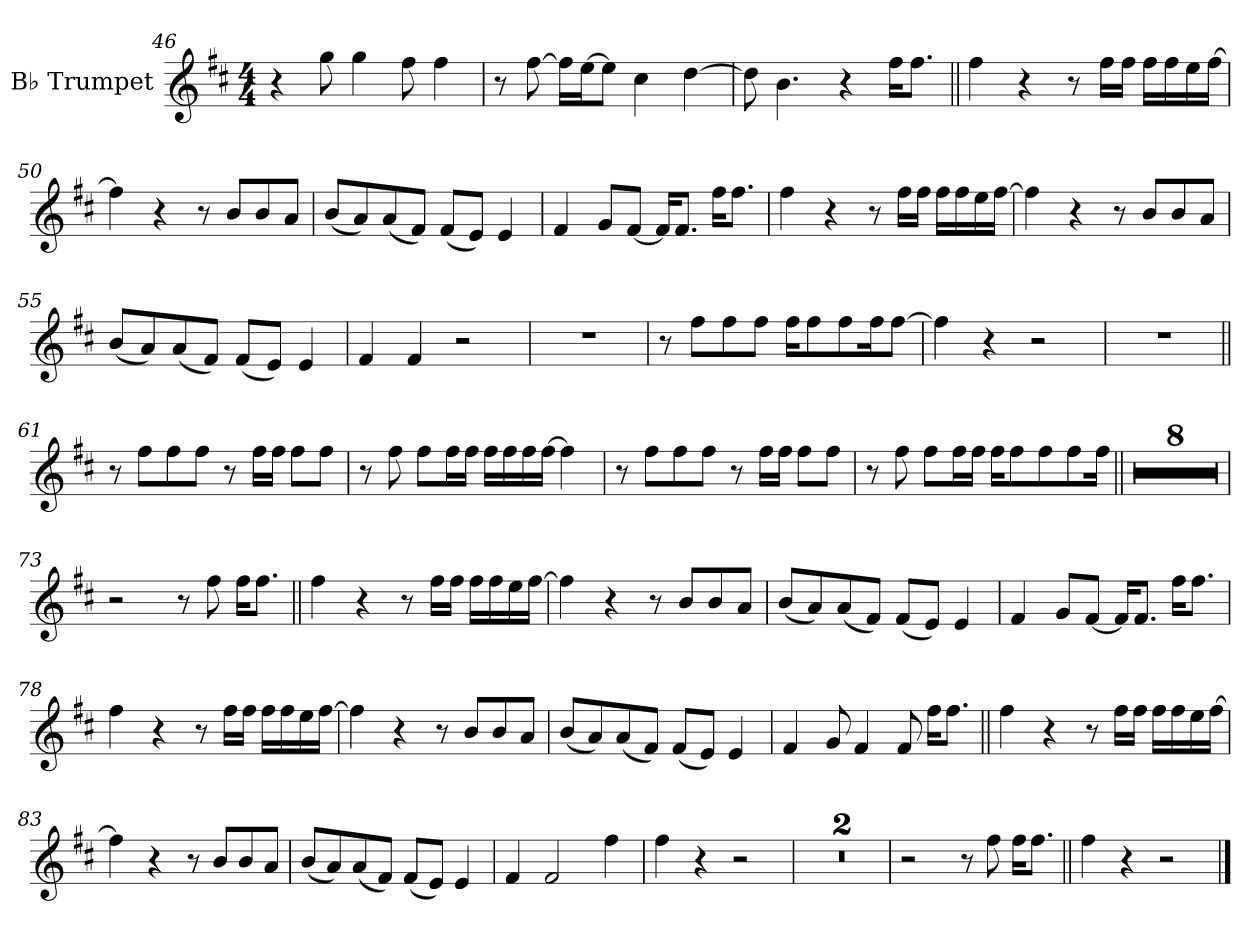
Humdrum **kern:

**kern
*part1
*staff1
*I"B♭ Trumpet
*I'B♭ Tpt.
*clefG2
*ITrd1c2
*k[]
*M4/4
=46
4r
8ff
4ff
8ee
4ee
=47
8r
[8ee
16eeLL]
[16ddJ
8ddJ]
4b
[4cc
=48
8cc]
4.a
4r
16ee!KL
8.ee!J
=49||
4ee!
4r
8r
16ee!LL
16ee!JJ
16ee!LL
16ee!
16dd!
[16ee!JJ
=50
4ee!]
4r
8r
8aL
8a
8gJ
=51
(<8aL
8g)
(<8g
8eJ)
(<8eL
8dJ)
4d
=52
4e
8fL
[8eJ
16eKL]
8.eJ
16ee!KL
8.ee!J
=53
4ee!
4r
8r
16ee!LL
16ee!JJ
16ee!LL
16ee!
16dd!
[16ee!JJ
=54
4ee!]
4r
8r
8aL
8a
8gJ
=55
(<8aL
8g)
(<8g
8eJ)
(<8eL
8dJ)
4d
=56
4e
4e
2r
=57
1r
=58
8r
8ee!L
8ee!
8ee!J
16ee!KL
8ee!
8ee!
16ee!K
[8ee!J
=59
4ee!]
4r
2r
=60
1r
=61||
8r
8ee!L
8ee!
8ee!J
8r
16ee!LL
16ee!JJ
8ee!L
8ee!J
=62
8r
8ee!
8ee!L
16ee!L
16ee!JJ
16ee!LL
16ee!
16ee!
[16ee!JJ
4ee!]
=63
8r
8ee!L
8ee!
8ee!J
8r
16ee!LL
16ee!JJ
8ee!L
8ee!J
=64
8r
8ee!
8ee!L
16ee!L
16ee!JJ
16ee!KL
8ee!
8ee!
8ee!
16ee!Jk
=65||
1r
=66
1r
=67
1r
=68
1r
=69
1r
=70
1r
=71
1r
=72
1r
=73
2r
8r
8ee!
16ee!KL
8.ee!J
=74||
4ee!
4r
8r
16ee!LL
16ee!JJ
16ee!LL
16ee!
16dd!
[16ee!JJ
=75
4ee!]
4r
8r
8aL
8a
8gJ
=76
(<8aL
8g)
(<8g
8eJ)
(<8eL
8dJ)
4d
=77
4e
8fL
[8eJ
16eKL]
8.eJ
16ee!KL
8.ee!J
=78
4ee!
4r
8r
16ee!LL
16ee!JJ
16ee!LL
16ee!
16dd!
[16ee!JJ
=79
4ee!]
4r
8r
8aL
8a
8gJ
=80
(<8aL
8g)
(<8g
8eJ)
(<8eL
8dJ)
4d
=81
4e
8f
4e
8e
16ee!KL
8.ee!J
=82||
4ee!
4r
8r
16ee!LL
16ee!JJ
16ee!LL
16ee!
16dd!
[16ee!JJ
=83
4ee!]
4r
8r
8aL
8a
8gJ
=84
(<8aL
8g)
(<8g
8eJ)
(<8eL
8dJ)
4d
=85
4e
2e
4ee!
=86
4ee!
4r
2r
=87
1r
=88
1r
=89
2r
8r
8ee!
16ee!KL
8.ee!J
=90||
4ee!
4r
2r
==
*-
